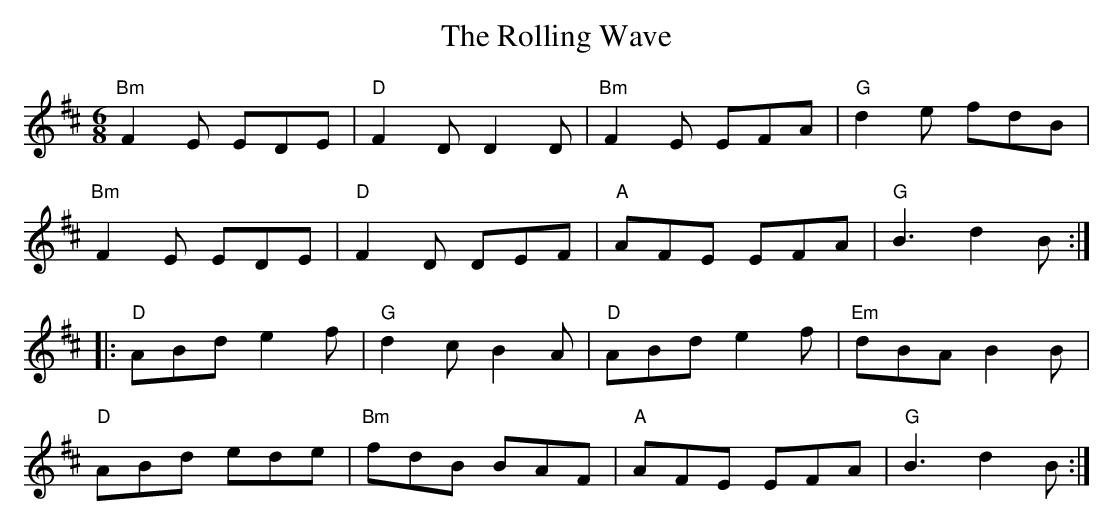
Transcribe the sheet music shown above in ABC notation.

X:1
T:The Rolling Wave
M:6/8
K:D
"Bm"F2E EDE|"D"F2D D2D|"Bm"F2 E EFA|"G"d2e fdB|
"Bm"F2E EDE|"D"F2 D DEF|"A"AFE EFA|"G"B3 d2B:|
|:"D"ABd e2f|"G"d2c B2A|"D"ABd e2f|"Em"dBA B2B|
"D"ABd ede|"Bm"fdB BAF|"A"AFE EFA|"G"B3 d2B:|
